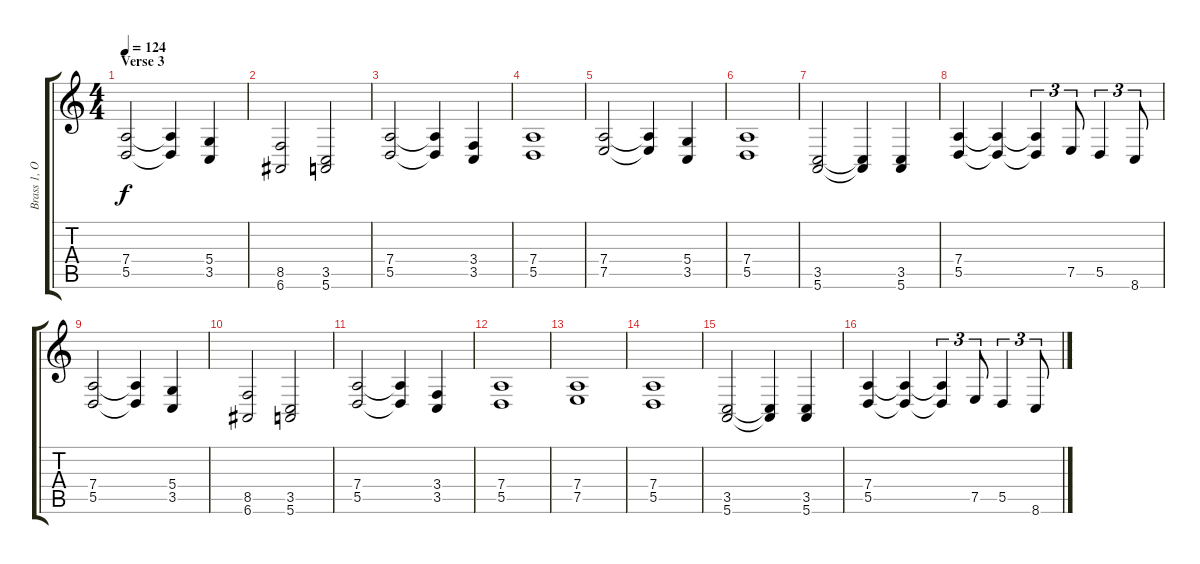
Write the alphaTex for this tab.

\track ("Brass 1, Outro Horn" "Brass 1, O") {instrument trumpet}
\staff {score tabs}
\tuning (E4 B3 G3 D3 A2 E2) {hide}
\ts (4 4)
\section ("" "Verse 3")
\tempo 124
\clef g2
\ks c
(7.4 5.5).2{dy f} (7.4{t} 5.5{t}).4 (5.4 3.5).4 |
(8.5 6.6).2 (3.5 5.6).2 |
(7.4 5.5).2 (7.4{t} 5.5{t}).4 (3.4 3.5).4 |
(7.4 5.5).1 |
(7.4 7.5).2 (7.4{t} 7.5{t}).4 (5.4 3.5).4 |
(7.4 5.5).1 |
(3.5 5.6).2 (3.5{t} 5.6{t}).4 (3.5 5.6).4 |
(7.4 5.5).4 (7.4{t} 5.5{t}).4 (7.4{t} 5.5{t}).4{tu (3 2)} 7.5.8{tu (3 2)} 5.5.4{tu (3 2)} 8.6.8{tu (3 2)} |
(7.4 5.5).2 (7.4{t} 5.5{t}).4 (5.4 3.5).4 |
(8.5 6.6).2 (3.5 5.6).2 |
(7.4 5.5).2 (7.4{t} 5.5{t}).4 (3.4 3.5).4 |
(7.4 5.5).1 |
(7.4 7.5).1 |
(7.4 5.5).1 |
(3.5 5.6).2 (3.5{t} 5.6{t}).4 (3.5 5.6).4 |
(7.4 5.5).4 (7.4{t} 5.5{t}).4 (7.4{t} 5.5{t}).4{tu (3 2)} 7.5.8{tu (3 2)} 5.5.4{tu (3 2)} 8.6.8{tu (3 2)}
